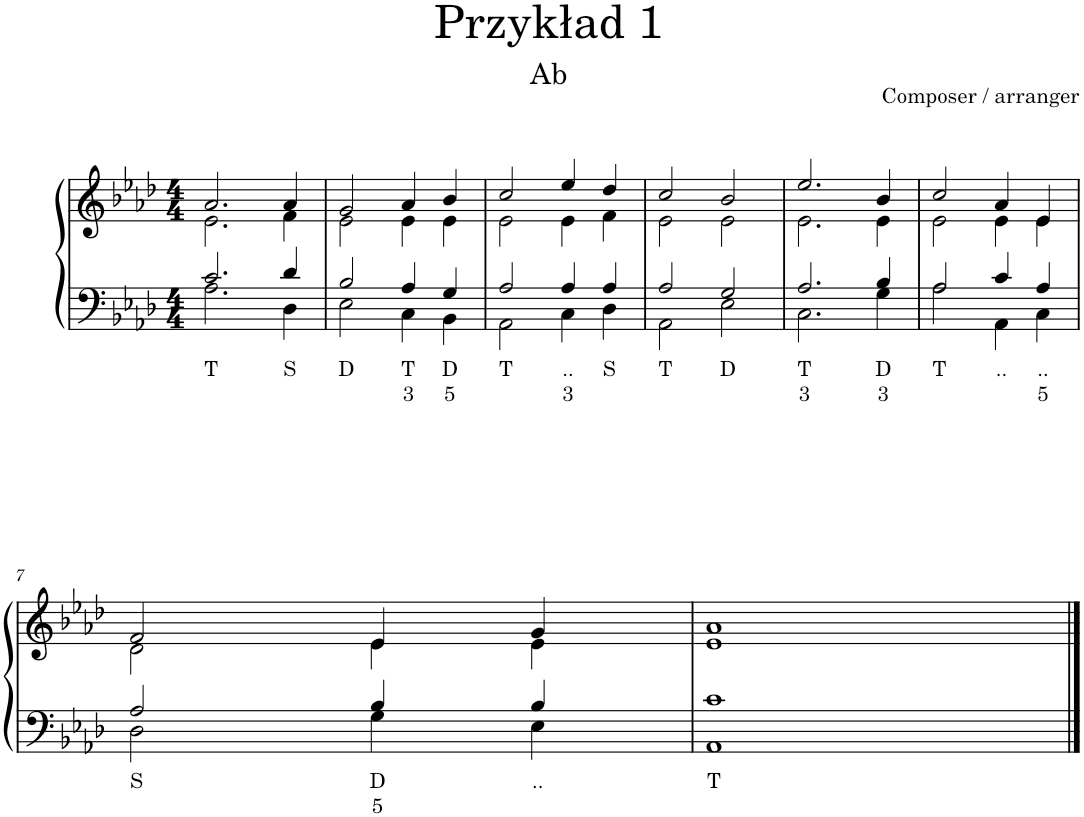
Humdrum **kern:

**kern	**text	**text	**kern
*part1	*part1	*part1	*part1
*staff2	*staff2	*staff2	*staff1
*I"Piano	*	*	*
*I'Pno.	*	*	*
*clefF4	*	*	*clefG2
*k[b-e-a-d-]	*	*	*k[b-e-a-d-]
*M4/4	*	*	*M4/4
=1	=1	=1	=1
*^	*	*	*
!	!	!LO:LY:b	!	!
*	*	*	*	*^
2.c/	2.A-\	T	.	2.a-/	2.e-\
!	!	!LO:LY:b	!	!	!
4d-/	4D-\	S	.	4a-/	4f\
=2	=2	=2	=2	=2	=2
!	!	!LO:LY:b	!	!	!
2B-/	2E-\	D	.	2g/	2e-\
!	!	!LO:LY:b	!LO:LY:b	!	!
4A-/	4C\	T	3	4a-/	4e-\
!	!	!LO:LY:b	!LO:LY:b	!	!
4G/	4BB-\	D	5	4b-/	4e-\
=3	=3	=3	=3	=3	=3
!	!	!LO:LY:b	!	!	!
2A-/	2AA-\	T	.	2cc/	2e-\
!	!	!LO:LY:b	!LO:LY:b	!	!
4A-/	4C\	..	3	4ee-/	4e-\
!	!	!LO:LY:b	!	!	!
4A-/	4D-\	S	.	4dd-/	4f\
=4	=4	=4	=4	=4	=4
!	!	!LO:LY:b	!	!	!
2A-/	2AA-\	T	.	2cc/	2e-\
!	!	!LO:LY:b	!	!	!
2G/	2E-\	D	.	2b-/	2e-\
=5	=5	=5	=5	=5	=5
!	!	!LO:LY:b	!LO:LY:b	!	!
2.A-/	2.C\	T	3	2.ee-/	2.e-\
!	!	!LO:LY:b	!LO:LY:b	!	!
4B-/	4G\	D	3	4b-/	4e-\
=6	=6	=6	=6	=6	=6
!	!	!LO:LY:b	!	!	!
2A-/	2A-\	T	.	2cc/	2e-\
!	!	!LO:LY:b	!	!	!
4c/	4AA-\	..	.	4a-/	4e-\
!	!	!LO:LY:b	!LO:LY:b	!	!
4A-/	4C\	..	5	4e-/	4e-\
!!LO:LB:g=z	!!
=7	=7	=7	=7	=7	=7
!	!	!LO:LY:b	!	!	!
2A-/	2D-\	S	.	2f/	2d-\
!	!	!LO:LY:b	!LO:LY:b	!	!
4B-/	4G\	D	5	4e-/	4e-\
!	!	!LO:LY:b	!	!	!
4B-/	4E-\	..	.	4g/	4e-\
=8	=8	=8	=8	=8	=8
!	!	!LO:LY:b	!	!	!
1c	1AA-	T	.	1a-	1e-
*v	*v	*	*	*	*
*	*	*	*v	*v
==	==	==	==
*-	*-	*-	*-
